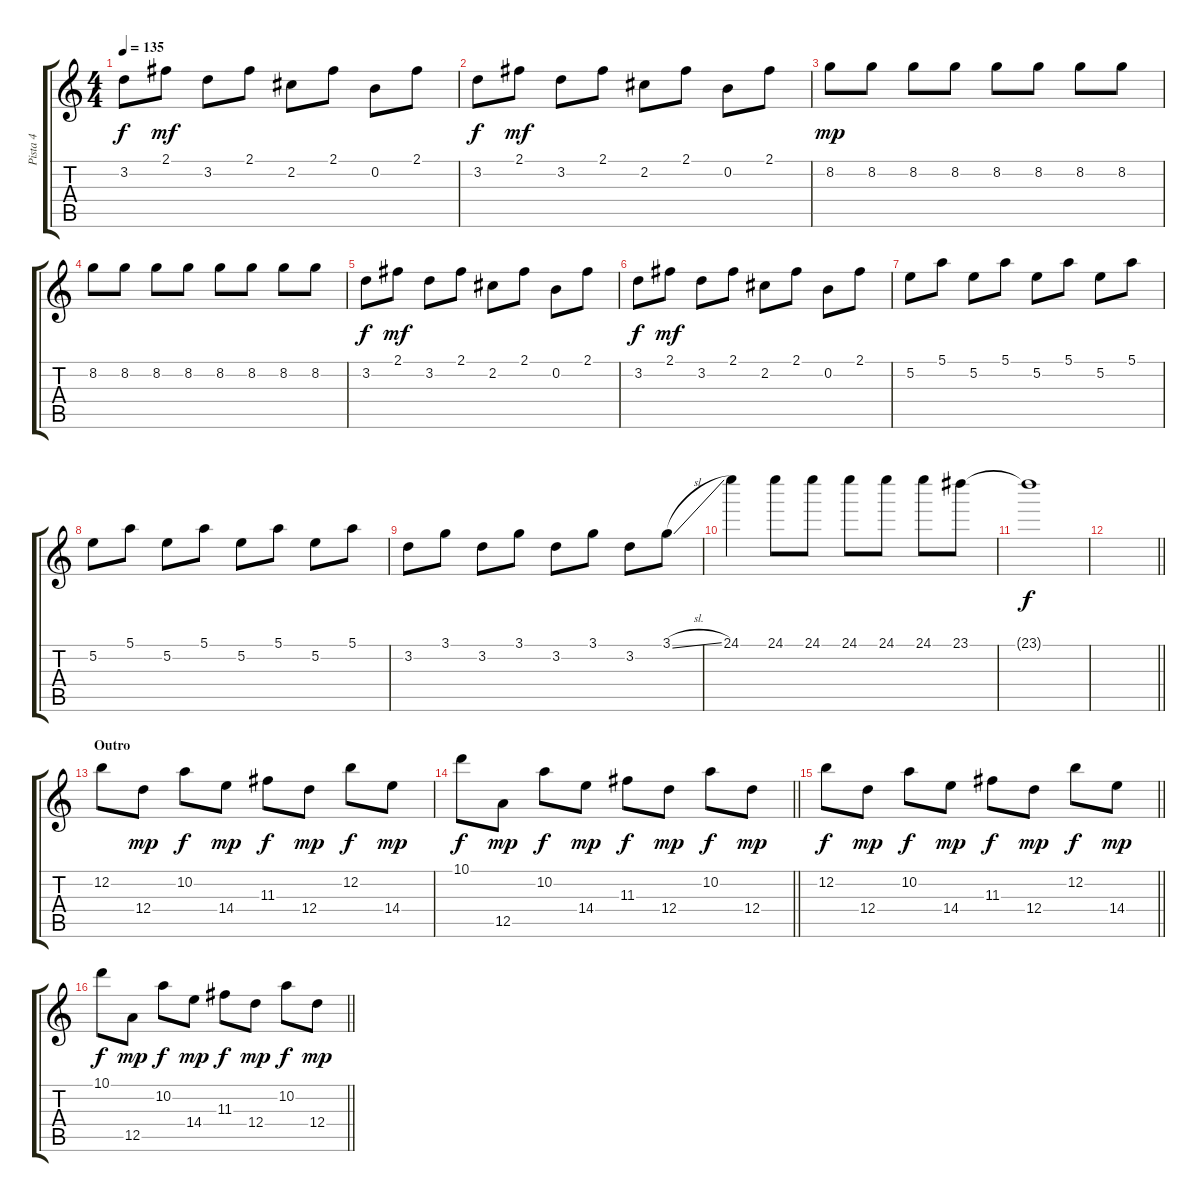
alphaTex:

\track ("Pista 4" "Pista 4") {instrument overdrivenguitar}
\staff {score tabs}
\tuning (E4 B3 G3 D3 A2 E2) {hide}
\ts (4 4)
\tempo 135
\clef g2
\ks c
3.2.8{dy f} 2.1.8{dy mf} 3.2.8 2.1.8 2.2.8 2.1.8 0.2.8 2.1.8 |
3.2.8{dy f} 2.1.8{dy mf} 3.2.8 2.1.8 2.2.8 2.1.8 0.2.8 2.1.8 |
8.2.8{dy mp} 8.2.8 8.2.8 8.2.8 8.2.8 8.2.8 8.2.8 8.2.8 |
8.2.8 8.2.8 8.2.8 8.2.8 8.2.8 8.2.8 8.2.8 8.2.8 |
3.2.8{dy f} 2.1.8{dy mf} 3.2.8 2.1.8 2.2.8 2.1.8 0.2.8 2.1.8 |
3.2.8{dy f} 2.1.8{dy mf} 3.2.8 2.1.8 2.2.8 2.1.8 0.2.8 2.1.8 |
5.2.8 5.1.8 5.2.8 5.1.8 5.2.8 5.1.8 5.2.8 5.1.8 |
5.2.8 5.1.8 5.2.8 5.1.8 5.2.8 5.1.8 5.2.8 5.1.8 |
3.2.8 3.1.8 3.2.8 3.1.8 3.2.8 3.1.8 3.2.8 3.1{sl}.8 |
24.1.4 24.1.8 24.1.8 24.1.8 24.1.8 24.1.8 23.1.8 |
23.1{t}.1{dy f} |
\barLineRight lightlight
|
\section ("" "Outro")
12.2.8 12.4.8{dy mp} 10.2.8{dy f} 14.4.8{dy mp} 11.3.8{dy f} 12.4.8{dy mp} 12.2.8{dy f} 14.4.8{dy mp} |
\barLineRight lightlight
10.1.8{dy f} 12.5.8{dy mp} 10.2.8{dy f} 14.4.8{dy mp} 11.3.8{dy f} 12.4.8{dy mp} 10.2.8{dy f} 12.4.8{dy mp} |
\barLineRight lightlight
12.2.8{dy f} 12.4.8{dy mp} 10.2.8{dy f} 14.4.8{dy mp} 11.3.8{dy f} 12.4.8{dy mp} 12.2.8{dy f} 14.4.8{dy mp} |
\barLineRight lightlight
10.1.8{dy f} 12.5.8{dy mp} 10.2.8{dy f} 14.4.8{dy mp} 11.3.8{dy f} 12.4.8{dy mp} 10.2.8{dy f} 12.4.8{dy mp}
